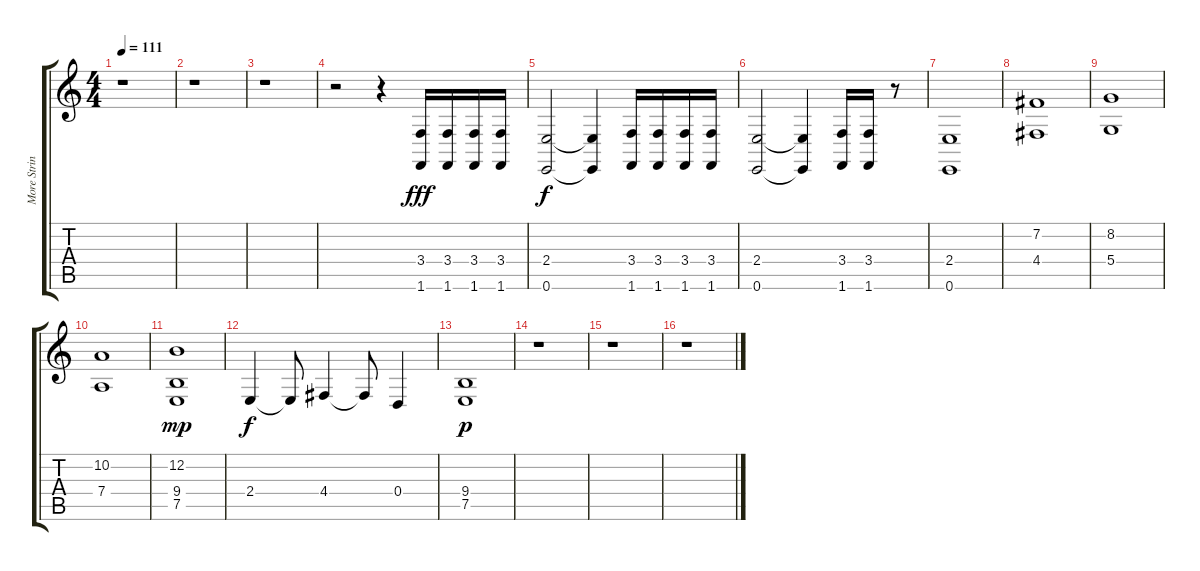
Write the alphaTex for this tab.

\track ("More Strings" "More Strin") {instrument stringensemble1}
\staff {score tabs}
\tuning (E4 B3 G3 D3 A2 E2) {hide}
\ts (4 4)
\tempo 111
\clef g2
\ks c
r.1{dy fff instrument stringensemble1} |
r.1 |
r.1 |
r.2 r.4 (3.4 1.6).16 (3.4 1.6).16 (3.4 1.6).16 (3.4 1.6).16 |
(2.4 0.6).2{dy f} (2.4{t} 0.6{t}).4 (3.4 1.6).16 (3.4 1.6).16 (3.4 1.6).16 (3.4 1.6).16 |
(2.4 0.6).2 (2.4{t} 0.6{t}).4 (3.4 1.6).16 (3.4 1.6).16 r.8 |
(2.4 0.6).1 |
(7.2 4.4).1 |
(8.2 5.4).1 |
(10.2 7.4).1 |
(12.2 9.4 7.5).1{dy mp} |
2.4.4{dy f} 2.4{t}.8 4.4.4 4.4{t}.8 0.4.4 |
(9.4 7.5).1{dy p} |
r.1 |
r.1 |
r.1
